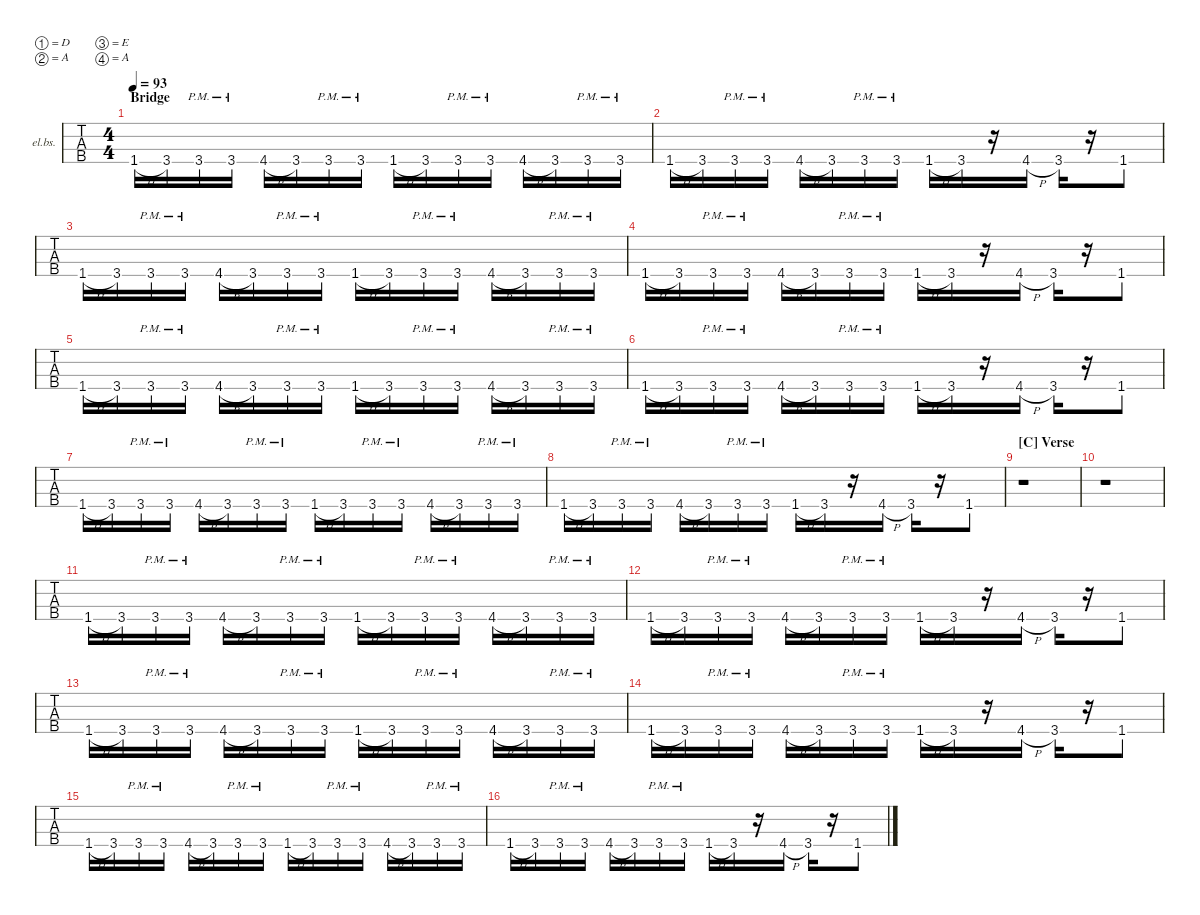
\defaultSystemsLayout 4
\hideDynamics
\bracketExtendMode nobrackets
\firstSystemTrackNameOrientation horizontal
\otherSystemsTrackNameOrientation horizontal
\track ("Electric Bass" "el.bs.") {solo instrument electricbassfinger}
\staff {tabs}
\tuning (D3 A2 E2 A1)
\ts (4 4)
\section ("" "Bridge")
\scale
0.969568
\tempo 93
\accidentals auto
\clef f4
\ottava regular
\simile none
\ks c
1.4{h acc #}.16{dy f} 3.4.16 3.4{pm}.16 3.4{pm}.16 4.4{h acc #}.16 3.4.16 3.4{pm}.16 3.4{pm}.16 1.4{h acc #}.16 3.4.16 3.4{pm}.16 3.4{pm}.16 4.4{h acc #}.16 3.4.16 3.4{pm}.16 3.4{pm}.16 |
\scale
1.03043 1.4{h acc #}.16 3.4.16 3.4{pm}.16 3.4{pm}.16 4.4{h acc #}.16 3.4.16 3.4{pm}.16 3.4{pm}.16 1.4{h acc #}.16 3.4.16 r.16 4.4{h acc #}.16 3.4.16 r.16 1.4{acc #}.8 |
\scale
0.969568 1.4{h acc #}.16 3.4.16 3.4{pm}.16 3.4{pm}.16 4.4{h acc #}.16 3.4.16 3.4{pm}.16 3.4{pm}.16 1.4{h acc #}.16 3.4.16 3.4{pm}.16 3.4{pm}.16 4.4{h acc #}.16 3.4.16 3.4{pm}.16 3.4{pm}.16 |
\scale
1.03043 1.4{h acc #}.16 3.4.16 3.4{pm}.16 3.4{pm}.16 4.4{h acc #}.16 3.4.16 3.4{pm}.16 3.4{pm}.16 1.4{h acc #}.16 3.4.16 r.16 4.4{h acc #}.16 3.4.16 r.16 1.4{acc #}.8 |
\scale
0.969568 1.4{h acc #}.16 3.4.16 3.4{pm}.16 3.4{pm}.16 4.4{h acc #}.16 3.4.16 3.4{pm}.16 3.4{pm}.16 1.4{h acc #}.16 3.4.16 3.4{pm}.16 3.4{pm}.16 4.4{h acc #}.16 3.4.16 3.4{pm}.16 3.4{pm}.16 |
\scale
1.03043 1.4{h acc #}.16 3.4.16 3.4{pm}.16 3.4{pm}.16 4.4{h acc #}.16 3.4.16 3.4{pm}.16 3.4{pm}.16 1.4{h acc #}.16 3.4.16 r.16 4.4{h acc #}.16 3.4.16 r.16 1.4{acc #}.8 |
\scale
0.969568 1.4{h acc #}.16 3.4.16 3.4{pm}.16 3.4{pm}.16 4.4{h acc #}.16 3.4.16 3.4{pm}.16 3.4{pm}.16 1.4{h acc #}.16 3.4.16 3.4{pm}.16 3.4{pm}.16 4.4{h acc #}.16 3.4.16 3.4{pm}.16 3.4{pm}.16 |
\scale
1.03043 1.4{h acc #}.16 3.4.16 3.4{pm}.16 3.4{pm}.16 4.4{h acc #}.16 3.4.16 3.4{pm}.16 3.4{pm}.16 1.4{h acc #}.16 3.4.16 r.16 4.4{h acc #}.16 3.4.16 r.16 1.4{acc #}.8 |
\section ("C" "Verse")
\scale
0.969568 r.1 |
\scale
1.03043 r.1 |
\scale
0.969568 1.4{h acc #}.16 3.4.16 3.4{pm}.16 3.4{pm}.16 4.4{h acc #}.16 3.4.16 3.4{pm}.16 3.4{pm}.16 1.4{h acc #}.16 3.4.16 3.4{pm}.16 3.4{pm}.16 4.4{h acc #}.16 3.4.16 3.4{pm}.16 3.4{pm}.16 |
\scale
1.03043 1.4{h acc #}.16 3.4.16 3.4{pm}.16 3.4{pm}.16 4.4{h acc #}.16 3.4.16 3.4{pm}.16 3.4{pm}.16 1.4{h acc #}.16 3.4.16 r.16 4.4{h acc #}.16 3.4.16 r.16 1.4{acc #}.8 |
\scale
0.969568 1.4{h acc #}.16 3.4.16 3.4{pm}.16 3.4{pm}.16 4.4{h acc #}.16 3.4.16 3.4{pm}.16 3.4{pm}.16 1.4{h acc #}.16 3.4.16 3.4{pm}.16 3.4{pm}.16 4.4{h acc #}.16 3.4.16 3.4{pm}.16 3.4{pm}.16 |
\scale
1.03043 1.4{h acc #}.16 3.4.16 3.4{pm}.16 3.4{pm}.16 4.4{h acc #}.16 3.4.16 3.4{pm}.16 3.4{pm}.16 1.4{h acc #}.16 3.4.16 r.16 4.4{h acc #}.16 3.4.16 r.16 1.4{acc #}.8 |
\scale
0.969568 1.4{h acc #}.16 3.4.16 3.4{pm}.16 3.4{pm}.16 4.4{h acc #}.16 3.4.16 3.4{pm}.16 3.4{pm}.16 1.4{h acc #}.16 3.4.16 3.4{pm}.16 3.4{pm}.16 4.4{h acc #}.16 3.4.16 3.4{pm}.16 3.4{pm}.16 |
\scale
1.03043 1.4{h acc #}.16 3.4.16 3.4{pm}.16 3.4{pm}.16 4.4{h acc #}.16 3.4.16 3.4{pm}.16 3.4{pm}.16 1.4{h acc #}.16 3.4.16 r.16 4.4{h acc #}.16 3.4.16 r.16 1.4{acc #}.8
